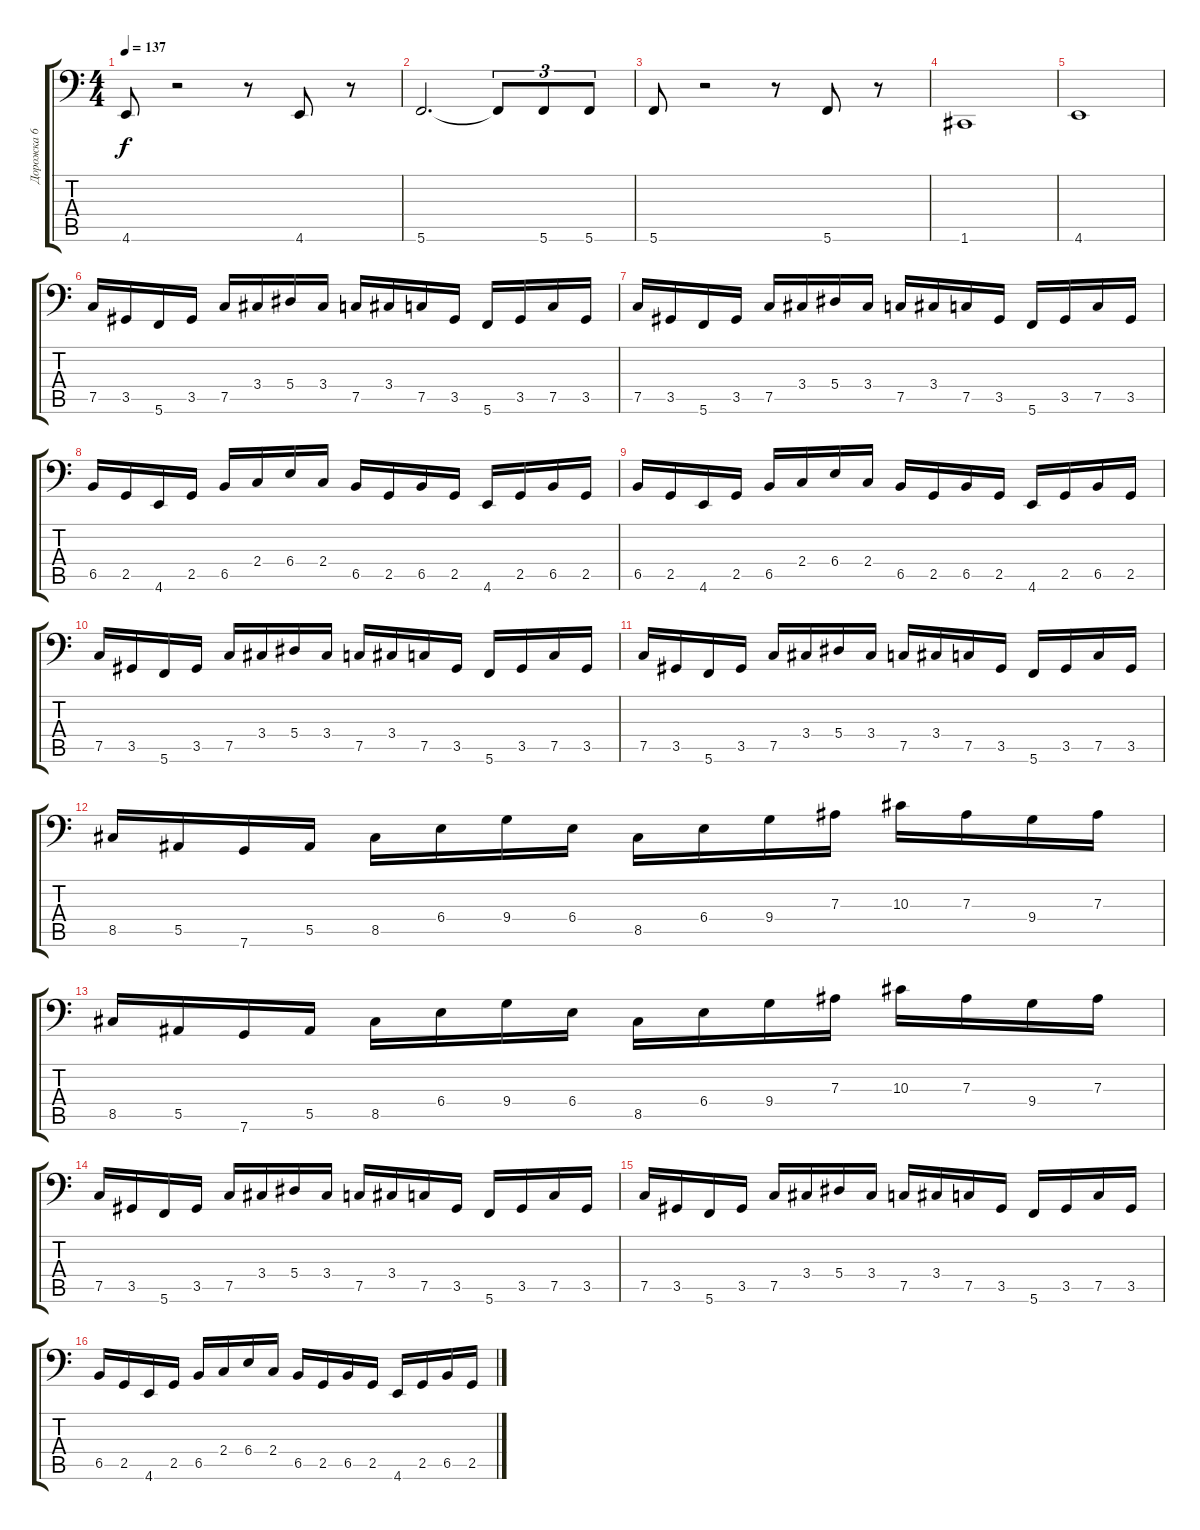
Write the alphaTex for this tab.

\track ("Дорожка 6" "Дорожка 6") {instrument electricbassfinger}
\staff {score tabs}
\tuning (C3 G2 Eb2 Bb1 F1 C1) {hide}
\ts (4 4)
\tempo 137
\clef f4
\ks c
4.6.8{dy f} r.2 r.8 4.6.8 r.8 |
5.6.2{d} 5.6{t}.8{tu (3 2)} 5.6.8{tu (3 2)} 5.6.8{tu (3 2)} |
5.6.8 r.2 r.8 5.6.8 r.8 |
1.6.1 |
4.6.1 |
7.5.16 3.5.16 5.6.16 3.5.16 7.5.16 3.4.16 5.4.16 3.4.16 7.5.16 3.4.16 7.5.16 3.5.16 5.6.16 3.5.16 7.5.16 3.5.16 |
7.5.16 3.5.16 5.6.16 3.5.16 7.5.16 3.4.16 5.4.16 3.4.16 7.5.16 3.4.16 7.5.16 3.5.16 5.6.16 3.5.16 7.5.16 3.5.16 |
6.5.16 2.5.16 4.6.16 2.5.16 6.5.16 2.4.16 6.4.16 2.4.16 6.5.16 2.5.16 6.5.16 2.5.16 4.6.16 2.5.16 6.5.16 2.5.16 |
6.5.16 2.5.16 4.6.16 2.5.16 6.5.16 2.4.16 6.4.16 2.4.16 6.5.16 2.5.16 6.5.16 2.5.16 4.6.16 2.5.16 6.5.16 2.5.16 |
7.5.16 3.5.16 5.6.16 3.5.16 7.5.16 3.4.16 5.4.16 3.4.16 7.5.16 3.4.16 7.5.16 3.5.16 5.6.16 3.5.16 7.5.16 3.5.16 |
7.5.16 3.5.16 5.6.16 3.5.16 7.5.16 3.4.16 5.4.16 3.4.16 7.5.16 3.4.16 7.5.16 3.5.16 5.6.16 3.5.16 7.5.16 3.5.16 |
8.5.16 5.5.16 7.6.16 5.5.16 8.5.16 6.4.16 9.4.16 6.4.16 8.5.16 6.4.16 9.4.16 7.3.16 10.3.16 7.3.16 9.4.16 7.3.16 |
8.5.16 5.5.16 7.6.16 5.5.16 8.5.16 6.4.16 9.4.16 6.4.16 8.5.16 6.4.16 9.4.16 7.3.16 10.3.16 7.3.16 9.4.16 7.3.16 |
7.5.16 3.5.16 5.6.16 3.5.16 7.5.16 3.4.16 5.4.16 3.4.16 7.5.16 3.4.16 7.5.16 3.5.16 5.6.16 3.5.16 7.5.16 3.5.16 |
7.5.16 3.5.16 5.6.16 3.5.16 7.5.16 3.4.16 5.4.16 3.4.16 7.5.16 3.4.16 7.5.16 3.5.16 5.6.16 3.5.16 7.5.16 3.5.16 |
6.5.16 2.5.16 4.6.16 2.5.16 6.5.16 2.4.16 6.4.16 2.4.16 6.5.16 2.5.16 6.5.16 2.5.16 4.6.16 2.5.16 6.5.16 2.5.16
